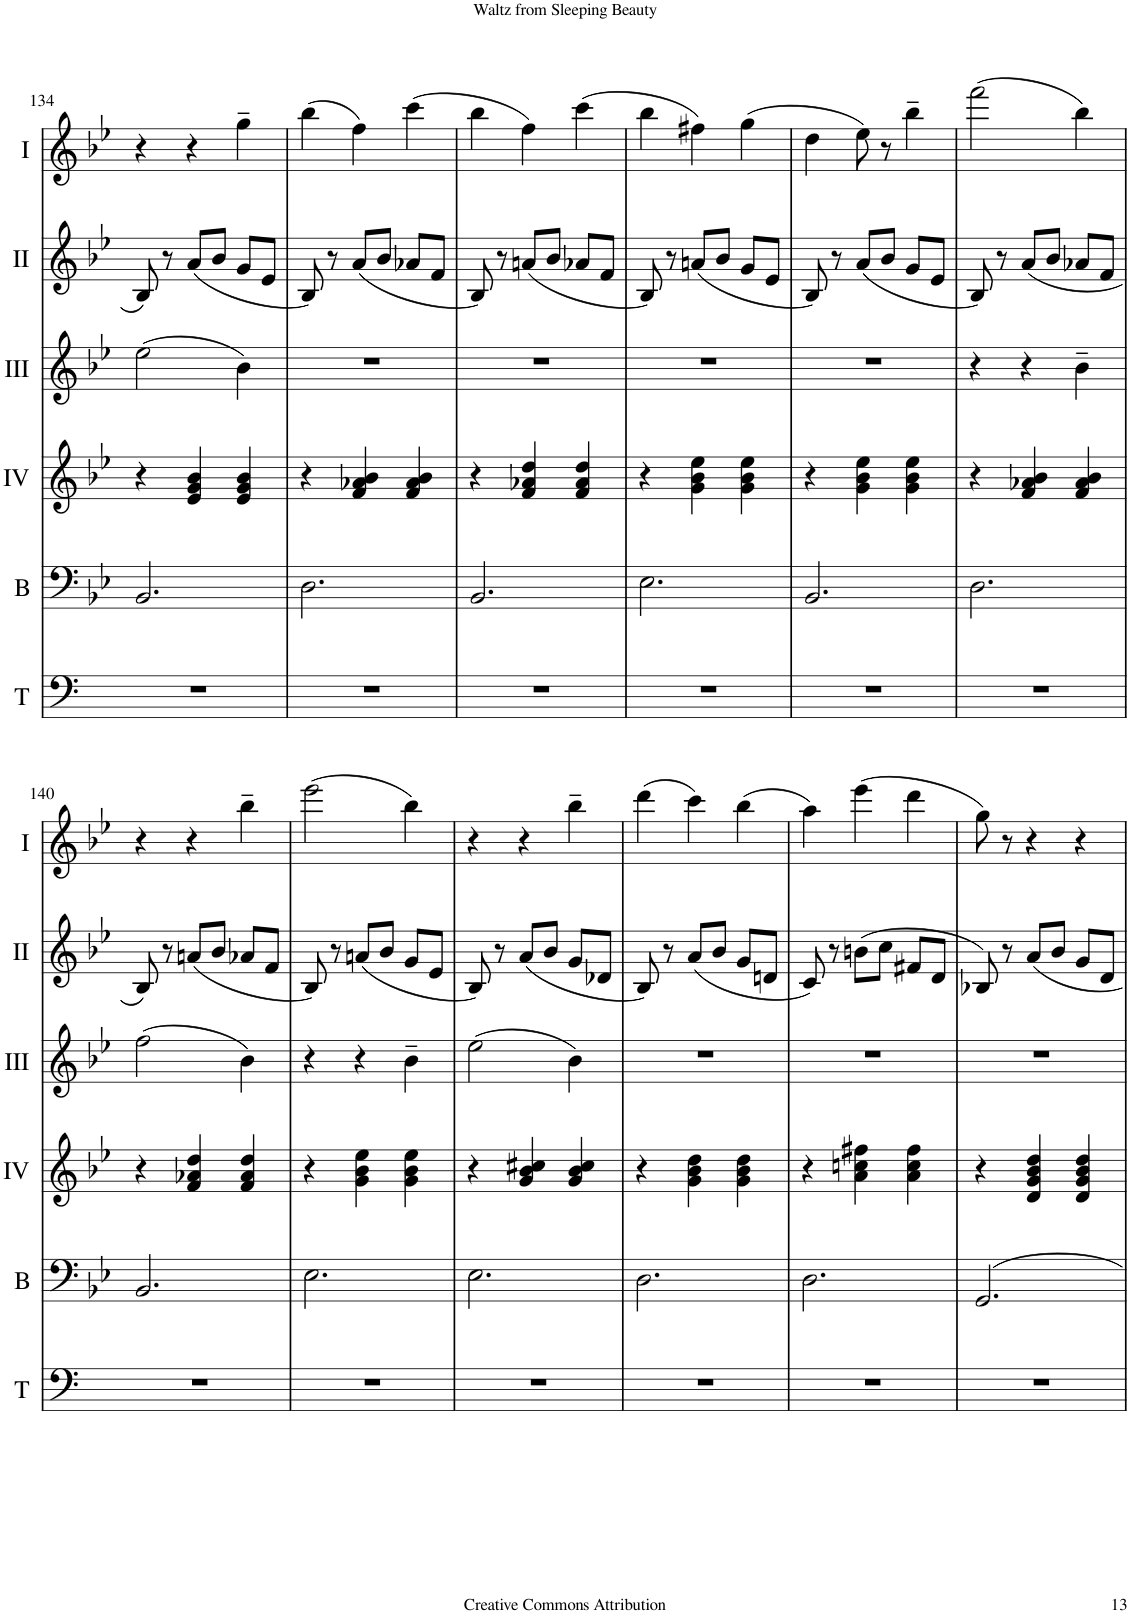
**kern	**kern	**kern	**kern	**kern	**kern
*part6	*part5	*part4	*part3	*part2	*part1
*staff6	*staff5	*staff4	*staff3	*staff2	*staff1
*I"Timp.	*I"Basson	*I"Acc. 4	*I"Acc. 3	*I"Acc. 2	*I"Acc. 1
*I'T	*I'B	*	*	*	*
!!LO:PB:g=z
*clefF4	*clefF4	*clefG2	*clefG2	*clefG2	*clefG2
*	*Trd7c12	*Trd7c12	*Trd7c12	*	*
*k[b-e-]	*k[b-e-]	*k[b-e-]	*k[b-e-]	*k[b-e-]	*k[b-e-]
*M3/4	*M3/4	*M3/4	*M3/4	*M3/4	*M3/4
=134	=134	=134	=134	=134	=134
2.r	2.BB-/	4r	(2ee-\	8B-/	4r
.	.	.	.	8r	.
.	.	4e-/ 4g/ 4b-/	.	(8a/L	4r
.	.	.	.	8b-/J	.
.	.	4e-/ 4g/ 4b-/	4b-\)	8g/L	4gg~\
.	.	.	.	8e-/J	.
=135	=135	=135	=135	=135	=135
2.r	2.D\	4r	2.r	8B-/)	(4bb-\
.	.	.	.	8r	.
.	.	4f/ 4a-X/ 4b-/	.	(8a/L	4ff\)
.	.	.	.	8b-/J	.
.	.	4f/ 4a-/ 4b-/	.	8a-X/L	(4ccc\
.	.	.	.	8f/J	.
=136	=136	=136	=136	=136	=136
2.r	2.BB-/	4r	2.r	8B-/)	4bb-\
.	.	.	.	8r	.
.	.	4f/ 4a-X/ 4dd/	.	(8an/L	4ff\)
.	.	.	.	8b-/J	.
.	.	4f/ 4a-/ 4dd/	.	8a-X/L	(4ccc\
.	.	.	.	8f/J	.
=137	=137	=137	=137	=137	=137
2.r	2.E-\	4r	2.r	8B-/)	4bb-\
.	.	.	.	8r	.
.	.	4g\ 4b-\ 4ee-\	.	(8an/L	4ff#X\)
.	.	.	.	8b-/J	.
.	.	4g\ 4b-\ 4ee-\	.	8g/L	(4gg\
.	.	.	.	8e-/J	.
=138	=138	=138	=138	=138	=138
2.r	2.BB-/	4r	2.r	8B-/)	4dd\
.	.	.	.	8r	.
.	.	4g\ 4b-\ 4ee-\	.	(8a/L	8ee-\)
.	.	.	.	8b-/J	8r
.	.	4g\ 4b-\ 4ee-\	.	8g/L	4bb-~\
.	.	.	.	8e-/J	.
=139	=139	=139	=139	=139	=139
2.r	2.D\	4r	4r	8B-/)	(2fff\
.	.	.	.	8r	.
.	.	4f/ 4a-X/ 4b-/	4r	(8a/L	.
.	.	.	.	8b-/J	.
.	.	4f/ 4a-/ 4b-/	4b-~\	8a-X/L	4bb-\)
.	.	.	.	8f/J	.
!!LO:LB:g=z
=140	=140	=140	=140	=140	=140
2.r	2.BB-/	4r	(2ff\	8B-/)	4r
.	.	.	.	8r	.
.	.	4f/ 4a-X/ 4dd/	.	(8an/L	4r
.	.	.	.	8b-/J	.
.	.	4f/ 4a-/ 4dd/	4b-\)	8a-X/L	4bb-~\
.	.	.	.	8f/J	.
=141	=141	=141	=141	=141	=141
2.r	2.E-\	4r	4r	8B-/)	(2eee-\
.	.	.	.	8r	.
.	.	4g\ 4b-\ 4ee-\	4r	(8an/L	.
.	.	.	.	8b-/J	.
.	.	4g\ 4b-\ 4ee-\	4b-~\	8g/L	4bb-\)
.	.	.	.	8e-/J	.
=142	=142	=142	=142	=142	=142
2.r	2.E-\	4r	(2ee-\	8B-/)	4r
.	.	.	.	8r	.
.	.	4g/ 4b-/ 4cc#X/	.	(8a/L	4r
.	.	.	.	8b-/J	.
.	.	4g/ 4b-/ 4cc#/	4b-\)	8g/L	4bb-~\
.	.	.	.	8d-X/J	.
=143	=143	=143	=143	=143	=143
2.r	2.D\	4r	2.r	8B-/)	(4ddd\
.	.	.	.	8r	.
.	.	4g\ 4b-\ 4dd\	.	(8a/L	4ccc\)
.	.	.	.	8b-/J	.
.	.	4g\ 4b-\ 4dd\	.	8g/L	(4bb-\
.	.	.	.	8dn/J	.
=144	=144	=144	=144	=144	=144
2.r	2.D\	4r	2.r	8c/)	4aa\)
.	.	.	.	8r	.
.	.	4a\ 4ccn\ 4ff#X\	.	(8bn\L	(4eee-\
.	.	.	.	8cc\J	.
.	.	4a\ 4cc\ 4ff#\	.	8f#X/L	4ddd\
.	.	.	.	8d/J	.
=145	=145	=145	=145	=145	=145
2.r	2.GG/	4r	2.r	8B-X/)	8gg\)
.	.	.	.	8r	8r
.	.	4d/ 4g/ 4b-/ 4dd/	.	8a/L	4r
.	.	.	.	8b-/J	.
.	.	4d/ 4g/ 4b-/ 4dd/	.	8g/L	4r
.	.	.	.	8d/J	.
=	=	=	=	=	=
*-	*-	*-	*-	*-	*-
